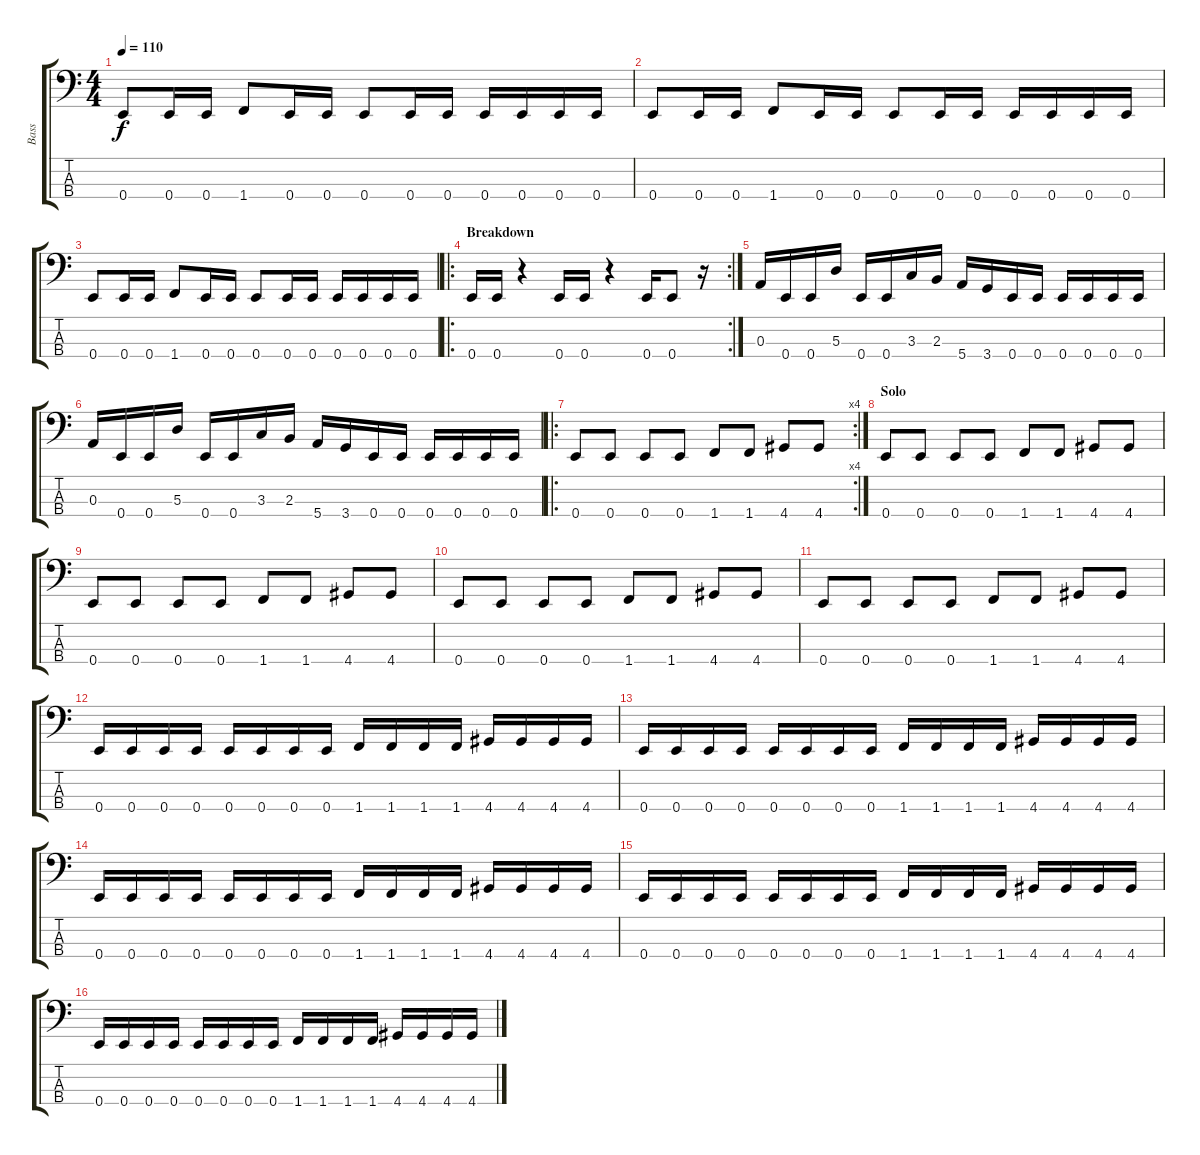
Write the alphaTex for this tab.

\track ("Bass" "Bass") {instrument electricbasspick}
\staff {score tabs}
\tuning (G2 D2 A1 E1) {hide}
\ts (4 4)
\tempo 110
\clef f4
\ks c
0.4.8{dy f} 0.4.16 0.4.16 1.4.8 0.4.16 0.4.16 0.4.8 0.4.16 0.4.16 0.4.16 0.4.16 0.4.16 0.4.16 |
0.4.8 0.4.16 0.4.16 1.4.8 0.4.16 0.4.16 0.4.8 0.4.16 0.4.16 0.4.16 0.4.16 0.4.16 0.4.16 |
0.4.8 0.4.16 0.4.16 1.4.8 0.4.16 0.4.16 0.4.8 0.4.16 0.4.16 0.4.16 0.4.16 0.4.16 0.4.16 |
\ro
\rc 2
\section ("" "Breakdown")
0.4.16 0.4.16 r.4 0.4.16 0.4.16 r.4 0.4.16 0.4.8 r.16 |
0.3.16 0.4.16 0.4.16 5.3.16 0.4.16 0.4.16 3.3.16 2.3.16 5.4.16 3.4.16 0.4.16 0.4.16 0.4.16 0.4.16 0.4.16 0.4.16 |
0.3.16 0.4.16 0.4.16 5.3.16 0.4.16 0.4.16 3.3.16 2.3.16 5.4.16 3.4.16 0.4.16 0.4.16 0.4.16 0.4.16 0.4.16 0.4.16 |
\ro
\rc 4
0.4.8 0.4.8 0.4.8 0.4.8 1.4.8 1.4.8 4.4.8 4.4.8 |
\section ("" "Solo")
0.4.8 0.4.8 0.4.8 0.4.8 1.4.8 1.4.8 4.4.8 4.4.8 |
0.4.8 0.4.8 0.4.8 0.4.8 1.4.8 1.4.8 4.4.8 4.4.8 |
0.4.8 0.4.8 0.4.8 0.4.8 1.4.8 1.4.8 4.4.8 4.4.8 |
0.4.8 0.4.8 0.4.8 0.4.8 1.4.8 1.4.8 4.4.8 4.4.8 |
0.4.16 0.4.16 0.4.16 0.4.16 0.4.16 0.4.16 0.4.16 0.4.16 1.4.16 1.4.16 1.4.16 1.4.16 4.4.16 4.4.16 4.4.16 4.4.16 |
0.4.16 0.4.16 0.4.16 0.4.16 0.4.16 0.4.16 0.4.16 0.4.16 1.4.16 1.4.16 1.4.16 1.4.16 4.4.16 4.4.16 4.4.16 4.4.16 |
0.4.16 0.4.16 0.4.16 0.4.16 0.4.16 0.4.16 0.4.16 0.4.16 1.4.16 1.4.16 1.4.16 1.4.16 4.4.16 4.4.16 4.4.16 4.4.16 |
0.4.16 0.4.16 0.4.16 0.4.16 0.4.16 0.4.16 0.4.16 0.4.16 1.4.16 1.4.16 1.4.16 1.4.16 4.4.16 4.4.16 4.4.16 4.4.16 |
0.4.16 0.4.16 0.4.16 0.4.16 0.4.16 0.4.16 0.4.16 0.4.16 1.4.16 1.4.16 1.4.16 1.4.16 4.4.16 4.4.16 4.4.16 4.4.16
